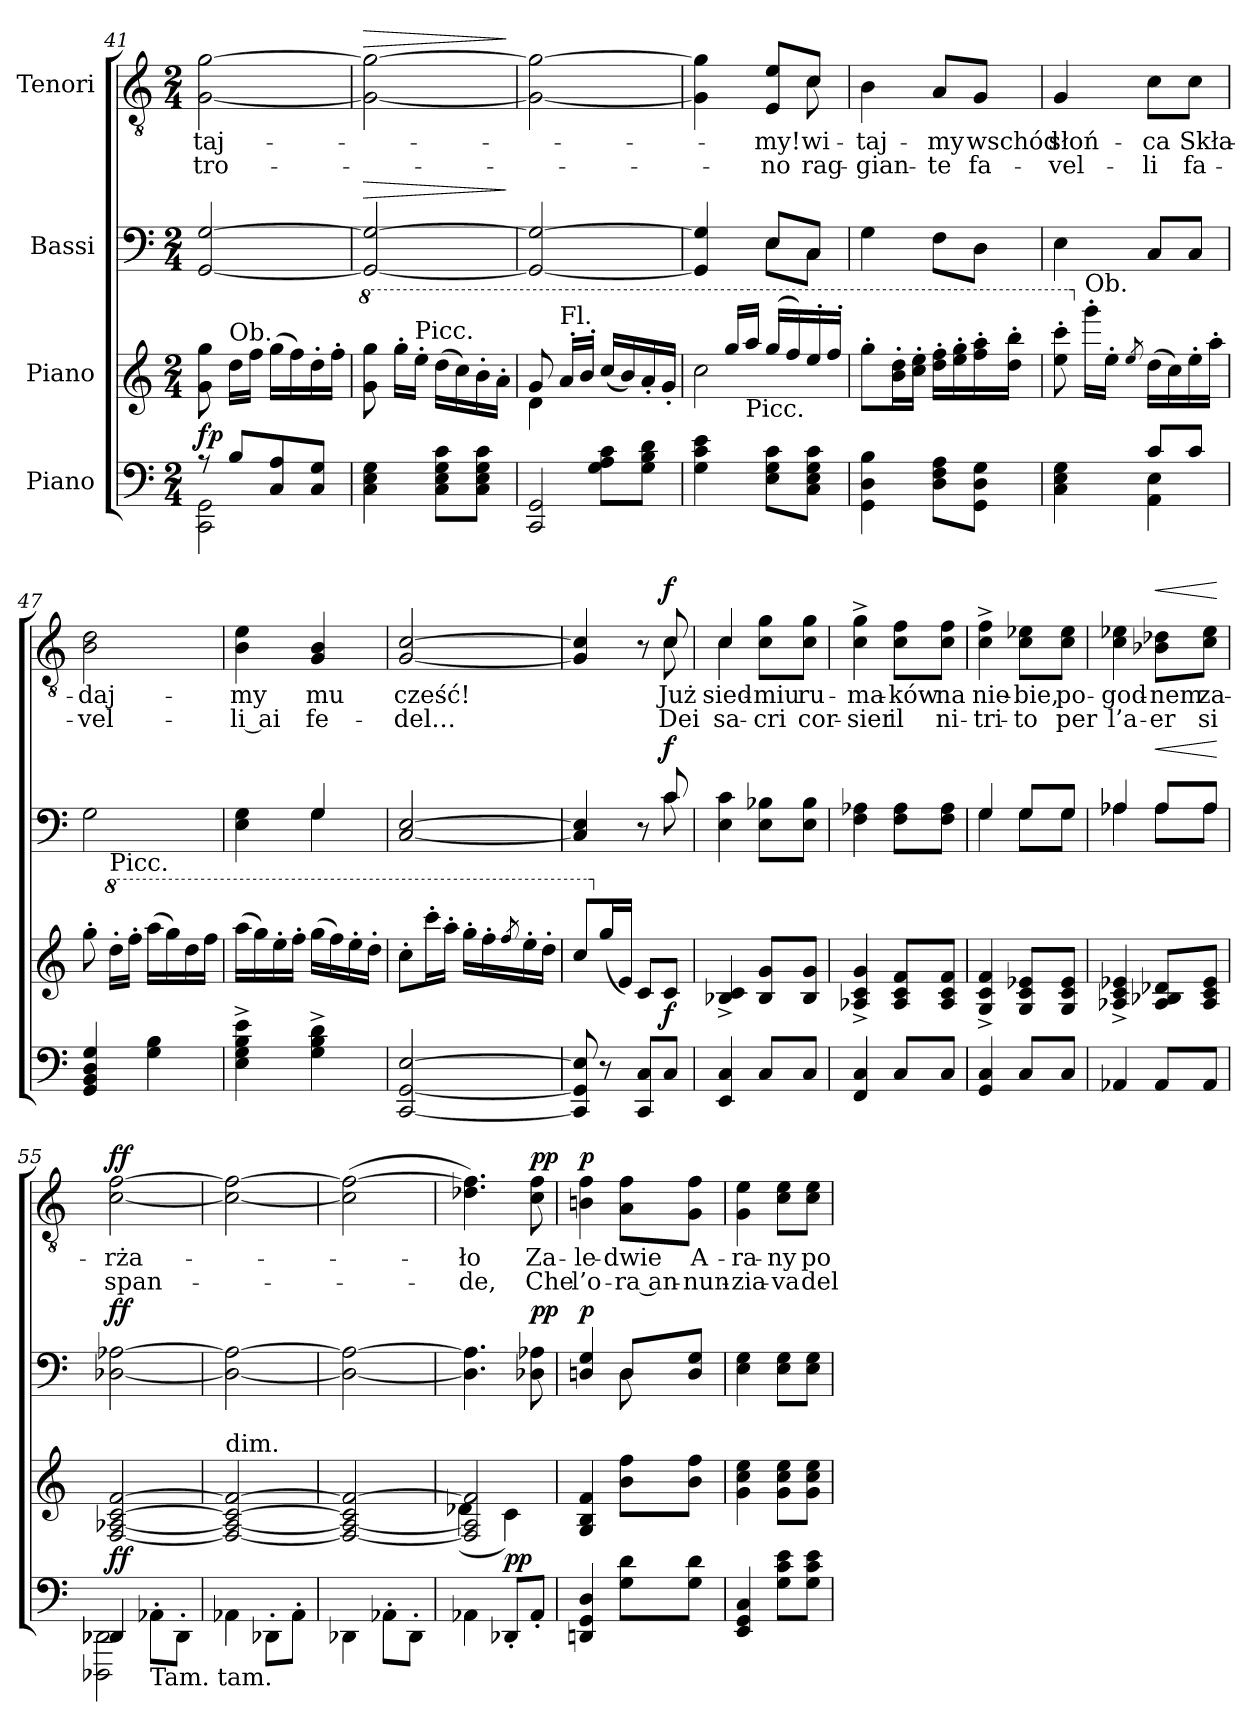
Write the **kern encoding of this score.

**kern	**kern	**dynam	**kern	**dynam	**kern	**text	**text	**dynam
*part4	*part3	*part3	*part2	*part2	*part1	*part1	*part1	*part1
*staff4	*staff3	*staff3	*staff2	*staff2	*staff1	*staff1	*staff1	*staff1
*I"Piano	*I"Piano	*	*I"Bassi	*	*I"Tenori	*	*	*
*clefF4	*clefG2	*	*clefF4	*	*clefGv2	*	*	*
*k[]	*k[]	*	*k[]	*	*k[]	*	*	*
*C:	*C:	*	*C:	*	*C:	*	*	*
*M2/4	*M2/4	*	*M2/4	*	*M2/4	*	*	*
=41	=41	=41	=41	=41	=41	=41	=41	=41
*^	*	*	*	*	*	*	*	*
8rA	2CC\ 2GG\	8g\ 8gg\	fp	[2GG/ [2G/	.	[2G\ [2g\	-taj-	tro-	.
!	!	!LO:TX:a:t=Ob.	!	!	!	!	!	!	!
8B/L	.	16dd\LL	.	.	.	.	.	.	.
.	.	16ff\JJ	.	.	.	.	.	.	.
8C/ 8A/	.	(16gg\LL	.	.	.	.	.	.	.
.	.	16ff\)	.	.	.	.	.	.	.
8C/ 8G/J	.	16dd'\	.	.	.	.	.	.	.
.	.	16ff'\JJ	.	.	.	.	.	.	.
*v	*v	*	*	*	*	*	*	*	*
=42	=42	=42	=42	=42	=42	=42	=42	=42
*	*8va	*	*	*	*	*	*	*
!	!	!	!	!LO:HP:a	!	!	!	!LO:HP:a
4C\ 4E\ 4G\	8gg\ 8ggg\	.	2GG_/ 2G_/	>	2G_\ 2g_\	.	.	>
.	16ggg'\LL	.	.	.	.	.	.	.
!	!LO:TX:a:t=Picc.	!	!	!	!	!	!	!
.	16eee'\JJ	.	.	.	.	.	.	.
8C\ 8E\ 8G\ 8c\L	(16ddd\LL	.	.	.	.	.	.	.
.	16ccc\)	.	.	.	.	.	.	.
8C\ 8E\ 8G\ 8c\J	16bb'\	.	.	.	.	.	.	.
.	16aa'\JJ	.	.	.	.	.	.	.
.	.	.	.	]	.	.	.	]
=43	=43	=43	=43	=43	=43	=43	=43	=43
*^	*^	*	*	*	*	*	*	*
4ryy	2CC/ 2GG/	8gg/	4dd\	.	2GG_/ 2G_/	.	2G_\ 2g_\	.	.	.
!	!	!LO:TX:a:t=Fl.	!	!	!	!	!	!	!	!
.	.	16aa'/LL	.	.	.	.	.	.	.	.
.	.	16bb'/JJ	.	.	.	.	.	.	.	.
8G\ 8A\ 8c\L	.	(16ccc/LL	4ryy	.	.	.	.	.	.	.
.	.	16bb/)	.	.	.	.	.	.	.	.
8G\ 8B\ 8d\J	.	16aa'/	.	.	.	.	.	.	.	.
.	.	16gg'/JJ	.	.	.	.	.	.	.	.
*v	*v	*	*	*	*	*	*	*	*	*
=44	=44	=44	=44	=44	=44	=44	=44	=44	=44
*	*	*	*	*^	*	*^	*	*	*
4G\ 4c\ 4e\	8ryy	2ccc\	.	4GG]/ 4G]/	4ryy	.	4G]\ 4g]\	4.ryy	.	.	.
.	16ggg/LL	.	.	.	.	.	.	.	.	.	.
!	!LO:TX:b:t=Picc.	!	!	!	!	!	!	!	!	!	!
.	16aaa/JJ	.	.	.	.	.	.	.	.	.	.
8E\ 8G\ 8c\L	(16ggg/LL	.	.	8E/L	8E\L	.	8E/ 8e/L	.	-my!	-no	.
.	16fff/)	.	.	.	.	.	.	.	.	.	.
8C\ 8E\ 8G\ 8c\J	16eee'/	.	.	8C/J	8C\J	.	8c/J	8c\	wi-	rag-	.
.	16fff'/JJ	.	.	.	.	.	.	.	.	.	.
*	*v	*v	*	*	*	*	*v	*v	*	*	*
*	*	*	*v	*v	*	*	*	*	*
=45	=45	=45	=45	=45	=45	=45	=45	=45
4GG\ 4D\ 4B\	8ggg'\L	.	4G\	.	4B\	-taj-	-gian-	.
.	16bb'\ 16ddd'\L	.	.	.	.	.	.	.
.	16ccc'\ 16eee'\JJ	.	.	.	.	.	.	.
8D\ 8F\ 8A\L	16ddd'\ 16fff'\LL	.	8F\L	.	8A/L	-my	-te	.
.	16eee'\ 16ggg'\	.	.	.	.	.	.	.
8GG\ 8D\ 8G\J	16fff'\ 16aaa'\	.	8D\J	.	8G/J	wschód	fa-	.
.	16ddd'\ 16bbb'\JJ	.	.	.	.	.	.	.
=46	=46	=46	=46	=46	=46	=46	=46	=46
*^	*	*	*	*	*	*	*	*
4C\ 4E\ 4G\	4ryy	8eee'\ 8cccc'\	.	4E\	.	4G/	słoń-	-vel-	.
*	*	*X8va	*	*	*	*	*	*	*
!	!	!LO:TX:a:t=Ob.	!	!	!	!	!	!	!
.	.	16ggg'\LL	.	.	.	.	.	.	.
.	.	16ee'\JJ	.	.	.	.	.	.	.
.	.	8qee/	.	.	.	.	.	.	.
8c/L	4AA\ 4E\	(16dd\LL	.	8C/L	.	8c\L	-ca	-li	.
.	.	16cc\)	.	.	.	.	.	.	.
8c/J	.	16ee'\	.	8C/J	.	8c\J	Skła-	fa-	.
.	.	16aa'\JJ	.	.	.	.	.	.	.
*v	*v	*	*	*	*	*	*	*	*
=47	=47	=47	=47	=47	=47	=47	=47	=47
4GG/ 4BB/ 4D/ 4G/	8gg'\	.	2G\	.	2B\ 2d\	-daj-	-vel-	.
*	*8va	*	*	*	*	*	*	*
!	!LO:TX:a:t=Picc.	!	!	!	!	!	!	!
.	16ddd'\LL	.	.	.	.	.	.	.
.	16fff'\JJ	.	.	.	.	.	.	.
4G\ 4B\	(16aaa\LL	.	.	.	.	.	.	.
.	16ggg\)	.	.	.	.	.	.	.
.	16ddd\	.	.	.	.	.	.	.
.	16fff\JJ	.	.	.	.	.	.	.
=48	=48	=48	=48	=48	=48	=48	=48	=48
*	*	*	*^	*	*	*	*	*
4E^\ 4G^\ 4B^\ 4e^\	(16aaa\LL	.	4E\ 4G\	4ryy	.	4B\ 4e\	-my	-li ai	.
.	16ggg\)	.	.	.	.	.	.	.	.
.	16eee'\	.	.	.	.	.	.	.	.
.	16fff'\JJ	.	.	.	.	.	.	.	.
4G^\ 4B^\ 4d^\	(16ggg\LL	.	4G/	4G\	.	4G/ 4B/	mu	fe-	.
.	16fff\)	.	.	.	.	.	.	.	.
.	16eee'\	.	.	.	.	.	.	.	.
.	16ddd'\JJ	.	.	.	.	.	.	.	.
*	*	*	*v	*v	*	*	*	*	*
=49	=49	=49	=49	=49	=49	=49	=49	=49
[2CC/ [2GG/ [2E/	8ccc'\L	.	[2C/ [2E/	.	[2G/ [2c/	cześć!	-del…	.
.	16cccc'\L	.	.	.	.	.	.	.
.	16aaa'\JJ	.	.	.	.	.	.	.
.	16ggg'\LL	.	.	.	.	.	.	.
.	16fff'\	.	.	.	.	.	.	.
.	8qfff/	.	.	.	.	.	.	.
.	16eee'\	.	.	.	.	.	.	.
.	16ddd'\JJ	.	.	.	.	.	.	.
=50	=50	=50	=50	=50	=50	=50	=50	=50
*	*	*	*^	*	*^	*	*	*
8CC]/ 8GG]/ 8E]/	8ccc/L	.	4C]/ 4E]/	4.ryy	.	4G]/ 4c]/	4.ryy	.	.	.
*	*X8va	*	*	*	*	*	*	*	*	*
8r	(16gg/L	.	.	.	.	.	.	.	.	.
.	16e/JJ)	.	.	.	.	.	.	.	.	.
8CC/ 8C/L	8c/L	.	8r	.	.	8r	.	.	.	.
!	!	!	!	!	!LO:DY:a	!	!	!	!	!LO:DY:a
8C/J	8c/J	f	8c/	8c\	f	8c/	8c\	Już	Dei	f
*	*	*	*v	*v	*	*	*	*	*	*
=51	=51	=51	=51	=51	=51	=51	=51	=51	=51
4EE/ 4C/	4B-X^/ 4c^/	.	4E\ 4c\	.	4c/	4c\	sied-	sa-	.
8C/L	8B-/ 8g/L	.	8E\ 8B-X\L	.	8c\ 8g\L	4ryy	-miu	-cri	.
8C/J	8B-/ 8g/J	.	8E\ 8B-\J	.	8c\ 8g\J	.	ru-	cor-	.
*	*	*	*	*	*v	*v	*	*	*
=52	=52	=52	=52	=52	=52	=52	=52	=52
4FF/ 4C/	4A-X^/ 4c^/ 4g^/	.	4F\ 4A-X\	.	4c^\ 4g^\	-ma-	-sier	.
8C/L	8A-/ 8c/ 8f/L	.	8F\ 8A-\L	.	8c\ 8f\L	-ków	il	.
8C/J	8A-/ 8c/ 8f/J	.	8F\ 8A-\J	.	8c\ 8f\J	na	ni-	.
=53	=53	=53	=53	=53	=53	=53	=53	=53
*	*	*	*^	*	*	*	*	*
4GG/ 4C/	4G^/ 4c^/ 4f^/	.	4G/	4G\	.	4c^\ 4f^\	nie-	-tri-	.
8C/L	8G/ 8c/ 8e-X/L	.	8G/L	8G\L	.	8c\ 8e-X\L	-bie,	-to	.
8C/J	8G/ 8c/ 8e-/J	.	8G/J	8G\J	.	8c\ 8e-\J	po-	per	.
=54	=54	=54	=54	=54	=54	=54	=54	=54	=54
4AA-X/	4A-X^/ 4c^/ 4e-X^/	.	4A-X/	4A-X\	.	4c\ 4e-X\	-god-	l’a-	.
!	!	!	!	!	!LO:HP:a	!	!	!	!LO:HP:a
8AA-/L	8A-/ 8B-X/ 8d-X/L	.	8A-/L	8A-\L	<	8B-X\ 8d-X\L	-nem	-er	<
8AA-/J	8A-/ 8c/ 8e-/J	.	8A-/J	8A-\J	.	8c\ 8e-\J	za-	si	.
*	*	*	*v	*v	*	*	*	*	*
.	.	.	.	[	.	.	.	[
=55	=55	=55	=55	=55	=55	=55	=55	=55
*^	*	*	*	*	*	*	*	*
!	!	!	!	!	!LO:DY:a	!	!	!	!LO:DY:a
4DD-X/	2DDD-X\ 2DD-X\	[>2F/ [>2A-X/ [2c/ [2f/	ff	[2D-X\ [2A-X\	ff	[2c\ [2f\	-rża-	span-	ff
!LO:TX:b:t=Tam. tam.	!	!	!	!	!	!	!	!	!
8AA-X'\L	.	.	.	.	.	.	.	.	.
8DD-'\J	.	.	.	.	.	.	.	.	.
*v	*v	*	*	*	*	*	*	*	*
=56	=56	=56	=56	=56	=56	=56	=56	=56
!	!LO:TX:t=dim.	!	!	!	!	!	!	!
4AA-X\	2F_>/ 2A-_>/ 2c_/ 2f_/	.	2D-_\ 2A-_\	.	2c_\ 2f_\	.	.	.
8DD-X'<\L	.	.	.	.	.	.	.	.
8AA-'<\J	.	.	.	.	.	.	.	.
=57	=57	=57	=57	=57	=57	=57	=57	=57
4DD-X\	2F_/ 2A-_/ 2c]/ 2f_/	.	2D-_\ 2A-_\	.	(2c]\ 2f_\	.	.	.
8AA-X'<\L	.	.	.	.	.	.	.	.
8DD-'<\J	.	.	.	.	.	.	.	.
=58	=58	=58	=58	=58	=58	=58	=58	=58
*	*^	*	*	*	*	*	*	*
4AA-X\	2F]/ 2A-]/ 2f]/	(4d-X\	.	4.D-]\ 4.A-]\	.	4.d-X\ 4.f]\)	-ło	-de,	.
8DD-X'/L	.	4c\)	pp	.	.	.	.	.	.
!	!	!	!	!	!LO:DY:a	!	!	!	!LO:DY:a
8AA-'/J	.	.	.	8D-X\ 8A-X\	pp	8c\ 8f\	Za-	Che	pp
*	*v	*v	*	*	*	*	*	*	*
=59	=59	=59	=59	=59	=59	=59	=59	=59
*	*	*	*^	*	*	*	*	*
!	!	!	!	!	!LO:DY:a	!	!	!	!LO:DY:a
4DDn/ 4GG/ 4D/	4G/ 4B/ 4f/	.	4Dn/ 4G/	4ryy	p	4Bn\ 4f\	-le-	l’o-	p
8G\ 8d\L	8b\ 8ff\L	.	8D/L	8D\	.	8A\ 8f\L	-dwie	-ra an-	.
8G\ 8d\J	8b\ 8ff\J	.	8D/ 8G/J	8ryy	.	8G\ 8f\J	A-	-nun-	.
*	*	*	*v	*v	*	*	*	*	*
=60	=60	=60	=60	=60	=60	=60	=60	=60
4EE/ 4GG/ 4C/	4g\ 4cc\ 4ee\	.	4E\ 4G\	.	4G\ 4e\	-ra-	-zia-	.
8G\ 8c\ 8e\L	8g\ 8cc\ 8ee\L	.	8E\ 8G\L	.	8c\ 8e\L	-ny	-va	.
8G\ 8c\ 8e\J	8g\ 8cc\ 8ee\J	.	8E\ 8G\J	.	8c\ 8e\J	po-	del	.
=	=	=	=	=	=	=	=	=
*-	*-	*-	*-	*-	*-	*-	*-	*-
